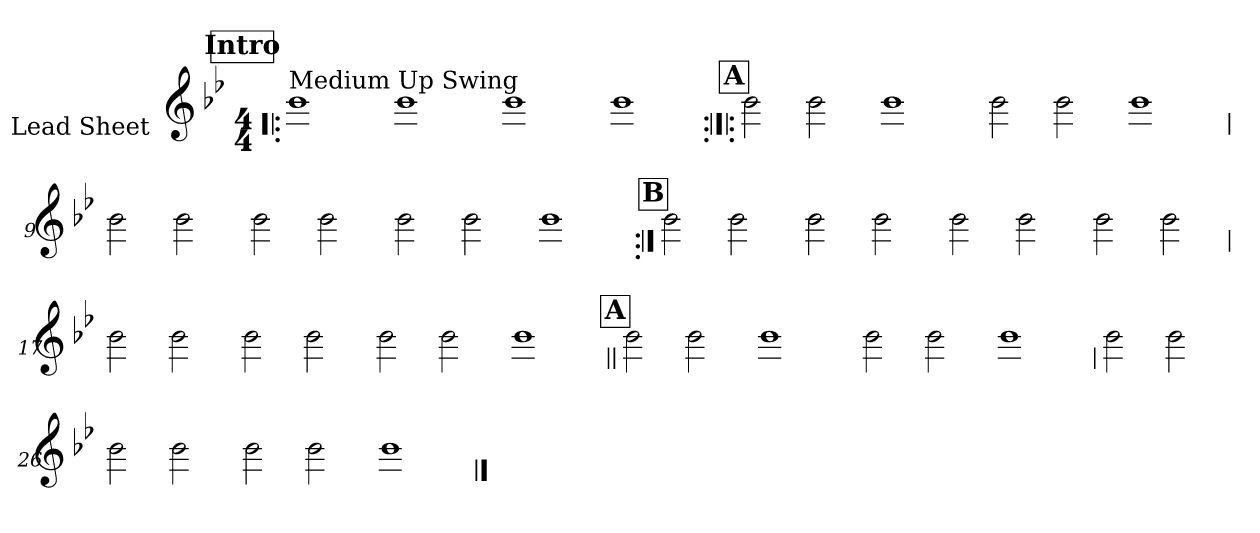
**kern
*part1
*staff1
*I"Lead Sheet
*stria0
*clefG2
*k[b-e-]
*g:
*M4/4
!!LO:REH:place=s1:a:t=Intro
=1!|:
!LO:TX:a:t=Medium Up Swing
1b-
=2-
1b-
=3-
1b-
=4-
1b-
!!LO:LB:g=z
!!LO:REH:place=s1:a:t=A
=5:|!|:
2b-
2b-
=6-
1b-
=7-
2b-
2b-
=8-
1b-
!!LO:LB:g=z
=9
2b-
2b-
=10-
2b-
2b-
=11-
2b-
2b-
=12-
1b-
!!LO:LB:g=z
!!LO:REH:place=s1:a:t=B
=13:|!
2b-
2b-
=14-
2b-
2b-
=15-
2b-
2b-
=16-
2b-
2b-
!!LO:LB:g=z
=17
2b-
2b-
=18-
2b-
2b-
=19-
2b-
2b-
=20-
1b-
!!LO:LB:g=z
!!LO:REH:place=s1:a:t=A
=21||
2b-
2b-
=22-
1b-
=23-
2b-
2b-
=24-
1b-
!!LO:LB:g=z
=25
2b-
2b-
=26-
2b-
2b-
=27-
2b-
2b-
=28-
1b-
==
*-
